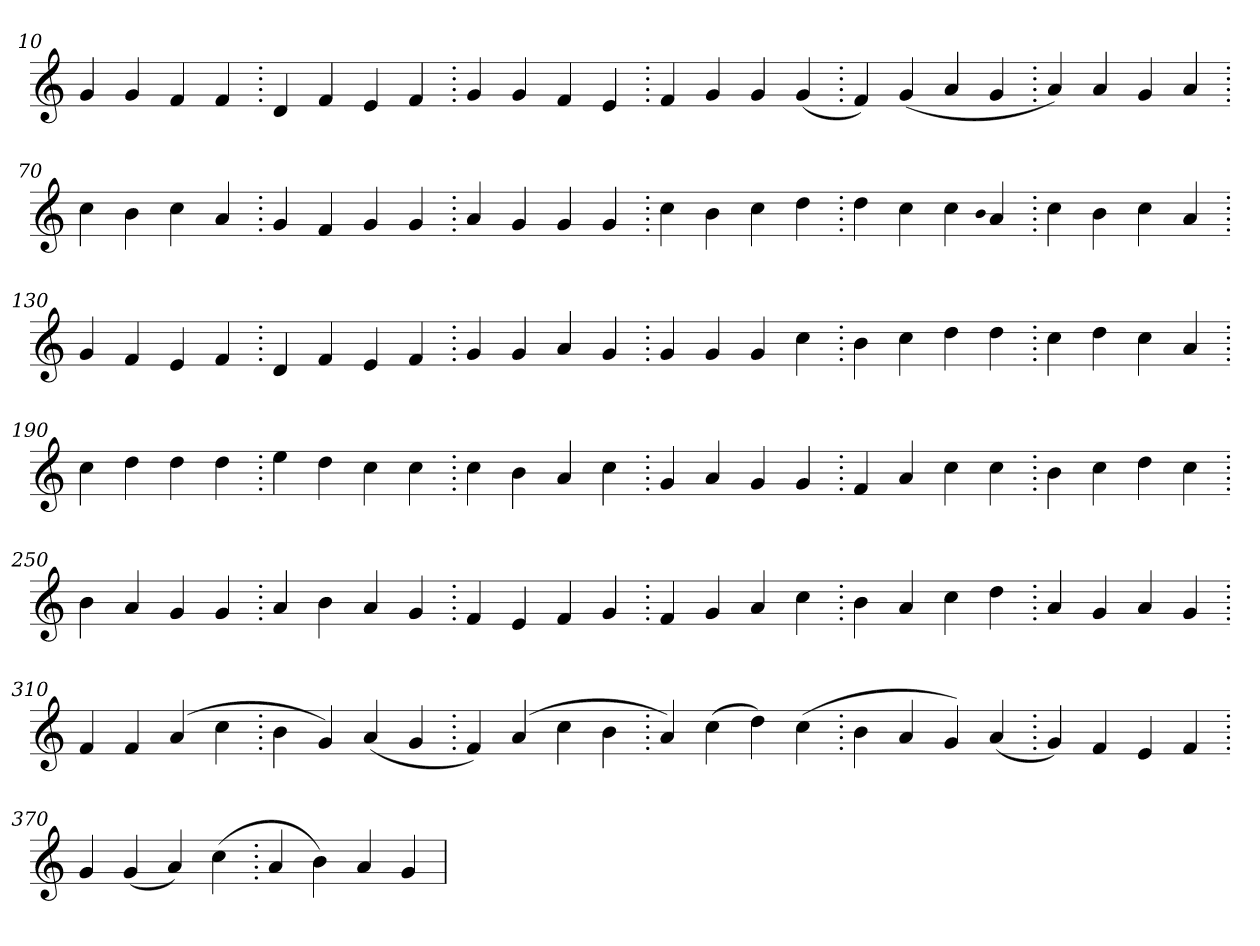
**kern
*part1
*staff1
*clefG2
=10.
4g
4g
4f
4f
=20.
4d
4f
4e
4f
=30.
4g
4g
4f
4e
=40.
4f
4g
4g
(>4g
=50.
4f)
(>4g
4a
4g
=60.
4a)
4a
4g
4a
=70.
4cc
4b
4cc
4a
=80.
4g
4f
4g
4g
=90.
4a
4g
4g
4g
=100.
4cc
4b
4cc
4dd
=110.
4dd
4cc
4cc
qqb
4a
=120.
4cc
4b
4cc
4a
=130.
4g
4f
4e
4f
=140.
4d
4f
4e
4f
=150.
4g
4g
4a
4g
=160.
4g
4g
4g
4cc
=170.
4b
4cc
4dd
4dd
=180.
4cc
4dd
4cc
4a
=190.
4cc
4dd
4dd
4dd
=200.
4ee
4dd
4cc
4cc
=210.
4cc
4b
4a
4cc
=220.
4g
4a
4g
4g
=230.
4f
4a
4cc
4cc
=240.
4b
4cc
4dd
4cc
=250.
4b
4a
4g
4g
=260.
4a
4b
4a
4g
=270.
4f
4e
4f
4g
=280.
4f
4g
4a
4cc
=290.
4b
4a
4cc
4dd
=300.
4a
4g
4a
4g
=310.
4f
4f
(>4a
4cc
=320.
4b
4g)
(>4a
4g
=330.
4f)
(>4a
4cc
4b
=340.
4a)
(>4cc
4dd)
(>4cc
=350.
4b
4a
4g)
(>4a
=360.
4g)
4f
4e
4f
=370.
4g
(>4g
4a)
(>4cc
=380.
4a
4b)
4a
4g
=
*-
